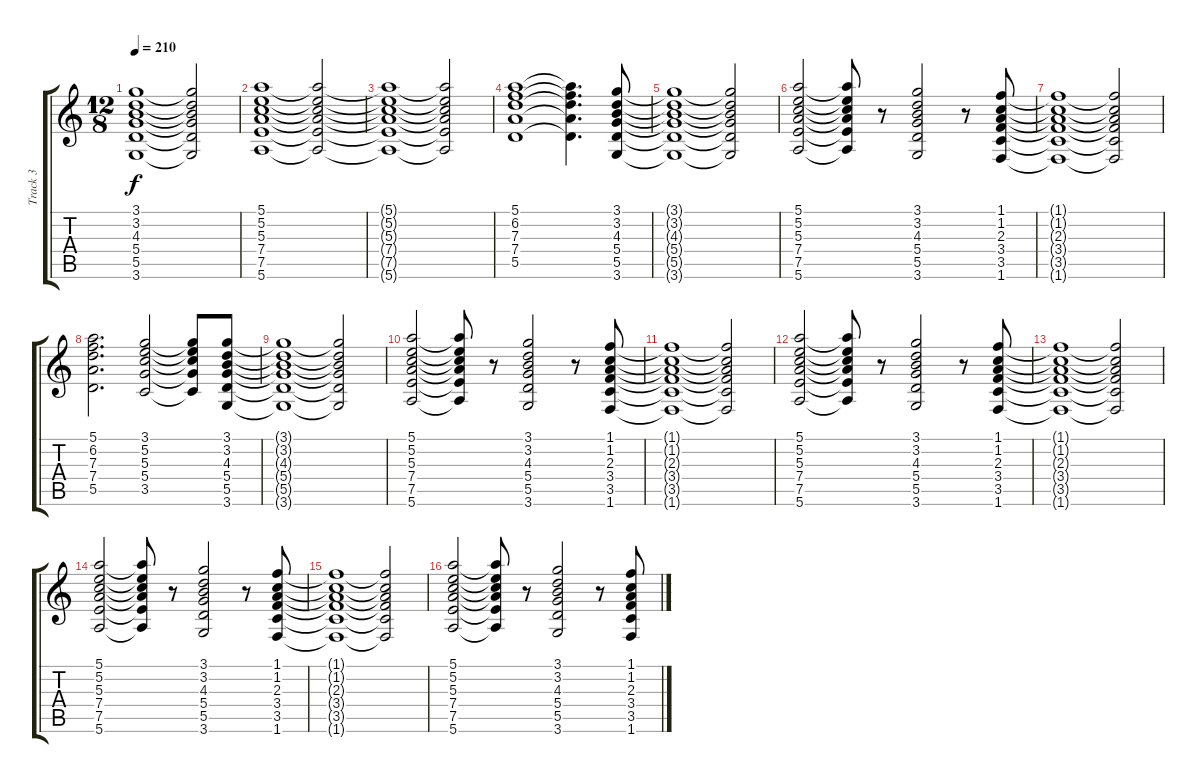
\track ("Track 3" "Track 3") {instrument overdrivenguitar}
\staff {score tabs}
\tuning (E4 B3 G3 D3 A2 E2) {hide}
\ts (12 8)
\tempo 210
\clef g2
\ks c
(3.1{t} 3.2{t} 4.3{t} 5.4{t} 5.5{t} 3.6{t}).1{dy f} (3.1{t} 3.2{t} 4.3{t} 5.4{t} 5.5{t} 3.6{t}).2 |
(5.1 5.2 5.3 7.4 7.5 5.6).1 (5.1{t} 5.2{t} 5.3{t} 7.4{t} 7.5{t} 5.6{t}).2 |
(5.1{t} 5.2{t} 5.3{t} 7.4{t} 7.5{t} 5.6{t}).1 (5.1{t} 5.2{t} 5.3{t} 7.4{t} 7.5{t} 5.6{t}).2 |
(5.1 6.2 7.3 7.4 5.5).1 (5.1{t} 6.2{t} 7.3{t} 7.4{t} 5.5{t}).4{d} (3.1 3.2 4.3 5.4 5.5 3.6).8 |
(3.1{t} 3.2{t} 4.3{t} 5.4{t} 5.5{t} 3.6{t}).1 (3.1{t} 3.2{t} 4.3{t} 5.4{t} 5.5{t} 3.6{t}).2 |
(5.1 5.2 5.3 7.4 7.5 5.6).2 (5.1{t} 5.2{t} 5.3{t} 7.4{t} 7.5{t} 5.6{t}).8 r.8 (3.1 3.2 4.3 5.4 5.5 3.6).2 r.8 (1.1 1.2 2.3 3.4 3.5 1.6).8 |
(1.1{t} 1.2{t} 2.3{t} 3.4{t} 3.5{t} 1.6{t}).1 (1.1{t} 1.2{t} 2.3{t} 3.4{t} 3.5{t} 1.6{t}).2 |
(5.1 6.2 7.3 7.4 5.5).2{d} (3.1 5.2 5.3 5.4 3.5).2 (3.1{t} 5.2{t} 5.3{t} 5.4{t} 3.5{t}).8 (3.1 3.2 4.3 5.4 5.5 3.6).8 |
(3.1{t} 3.2{t} 4.3{t} 5.4{t} 5.5{t} 3.6{t}).1 (3.1{t} 3.2{t} 4.3{t} 5.4{t} 5.5{t} 3.6{t}).2 |
(5.1 5.2 5.3 7.4 7.5 5.6).2 (5.1{t} 5.2{t} 5.3{t} 7.4{t} 7.5{t} 5.6{t}).8 r.8 (3.1 3.2 4.3 5.4 5.5 3.6).2 r.8 (1.1 1.2 2.3 3.4 3.5 1.6).8 |
(1.1{t} 1.2{t} 2.3{t} 3.4{t} 3.5{t} 1.6{t}).1 (1.1{t} 1.2{t} 2.3{t} 3.4{t} 3.5{t} 1.6{t}).2 |
(5.1 5.2 5.3 7.4 7.5 5.6).2 (5.1{t} 5.2{t} 5.3{t} 7.4{t} 7.5{t} 5.6{t}).8 r.8 (3.1 3.2 4.3 5.4 5.5 3.6).2 r.8 (1.1 1.2 2.3 3.4 3.5 1.6).8 |
(1.1{t} 1.2{t} 2.3{t} 3.4{t} 3.5{t} 1.6{t}).1 (1.1{t} 1.2{t} 2.3{t} 3.4{t} 3.5{t} 1.6{t}).2 |
(5.1 5.2 5.3 7.4 7.5 5.6).2 (5.1{t} 5.2{t} 5.3{t} 7.4{t} 7.5{t} 5.6{t}).8 r.8 (3.1 3.2 4.3 5.4 5.5 3.6).2 r.8 (1.1 1.2 2.3 3.4 3.5 1.6).8 |
(1.1{t} 1.2{t} 2.3{t} 3.4{t} 3.5{t} 1.6{t}).1 (1.1{t} 1.2{t} 2.3{t} 3.4{t} 3.5{t} 1.6{t}).2 |
(5.1 5.2 5.3 7.4 7.5 5.6).2 (5.1{t} 5.2{t} 5.3{t} 7.4{t} 7.5{t} 5.6{t}).8 r.8 (3.1 3.2 4.3 5.4 5.5 3.6).2 r.8 (1.1 1.2 2.3 3.4 3.5 1.6).8
